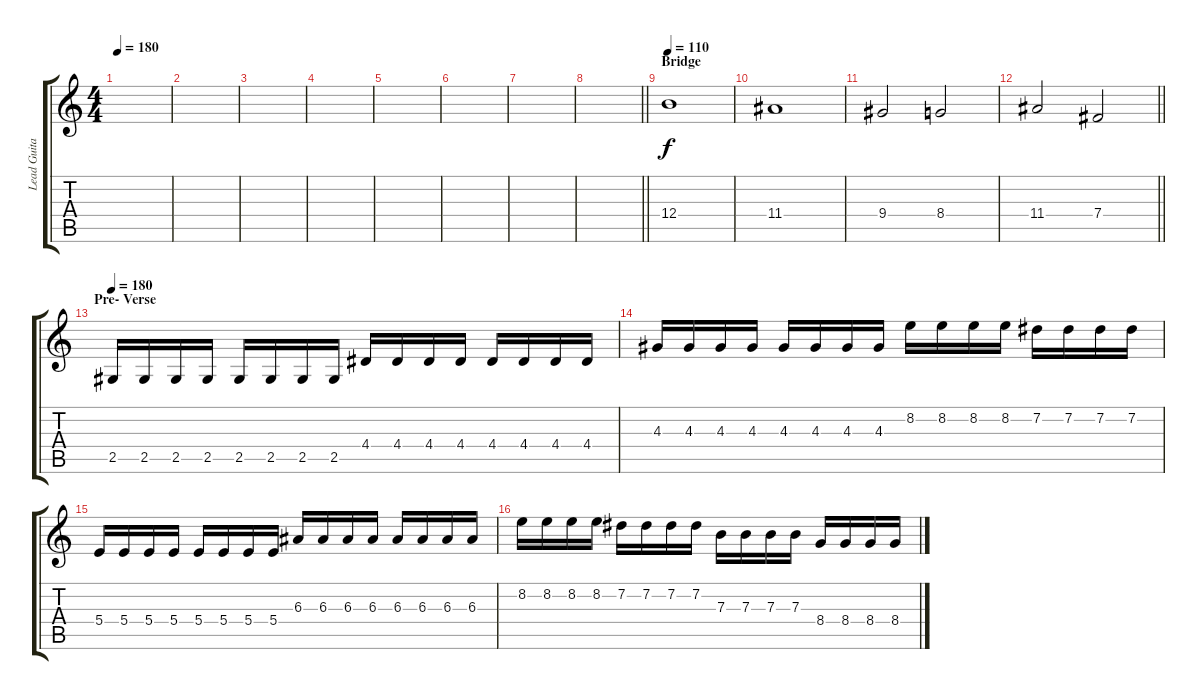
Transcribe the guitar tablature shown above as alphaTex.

\track ("Lead Guitar I" "Lead Guita") {instrument distortionguitar}
\staff {score tabs}
\tuning (Db4 Ab3 E3 B2 Gb2 B1) {hide}
\ts (4 4)
\tempo 180
\clef g2
\ks c
|
|
|
|
|
|
|
\barLineRight lightlight
|
\section ("" "Bridge")
\tempo 110
12.4.1 |
11.4.1 |
9.4.2 8.4.2 |
\barLineRight lightlight
11.4.2 7.4.2 |
\section ("" "Pre- Verse")
\tempo 180
2.5.16{dy f} 2.5.16 2.5.16 2.5.16 2.5.16 2.5.16 2.5.16 2.5.16 4.4.16 4.4.16 4.4.16 4.4.16 4.4.16 4.4.16 4.4.16 4.4.16 |
4.3.16 4.3.16 4.3.16 4.3.16 4.3.16 4.3.16 4.3.16 4.3.16 8.2.16 8.2.16 8.2.16 8.2.16 7.2.16 7.2.16 7.2.16 7.2.16 |
5.4.16 5.4.16 5.4.16 5.4.16 5.4.16 5.4.16 5.4.16 5.4.16 6.3.16 6.3.16 6.3.16 6.3.16 6.3.16 6.3.16 6.3.16 6.3.16 |
8.2.16 8.2.16 8.2.16 8.2.16 7.2.16 7.2.16 7.2.16 7.2.16 7.3.16 7.3.16 7.3.16 7.3.16 8.4.16 8.4.16 8.4.16 8.4.16
